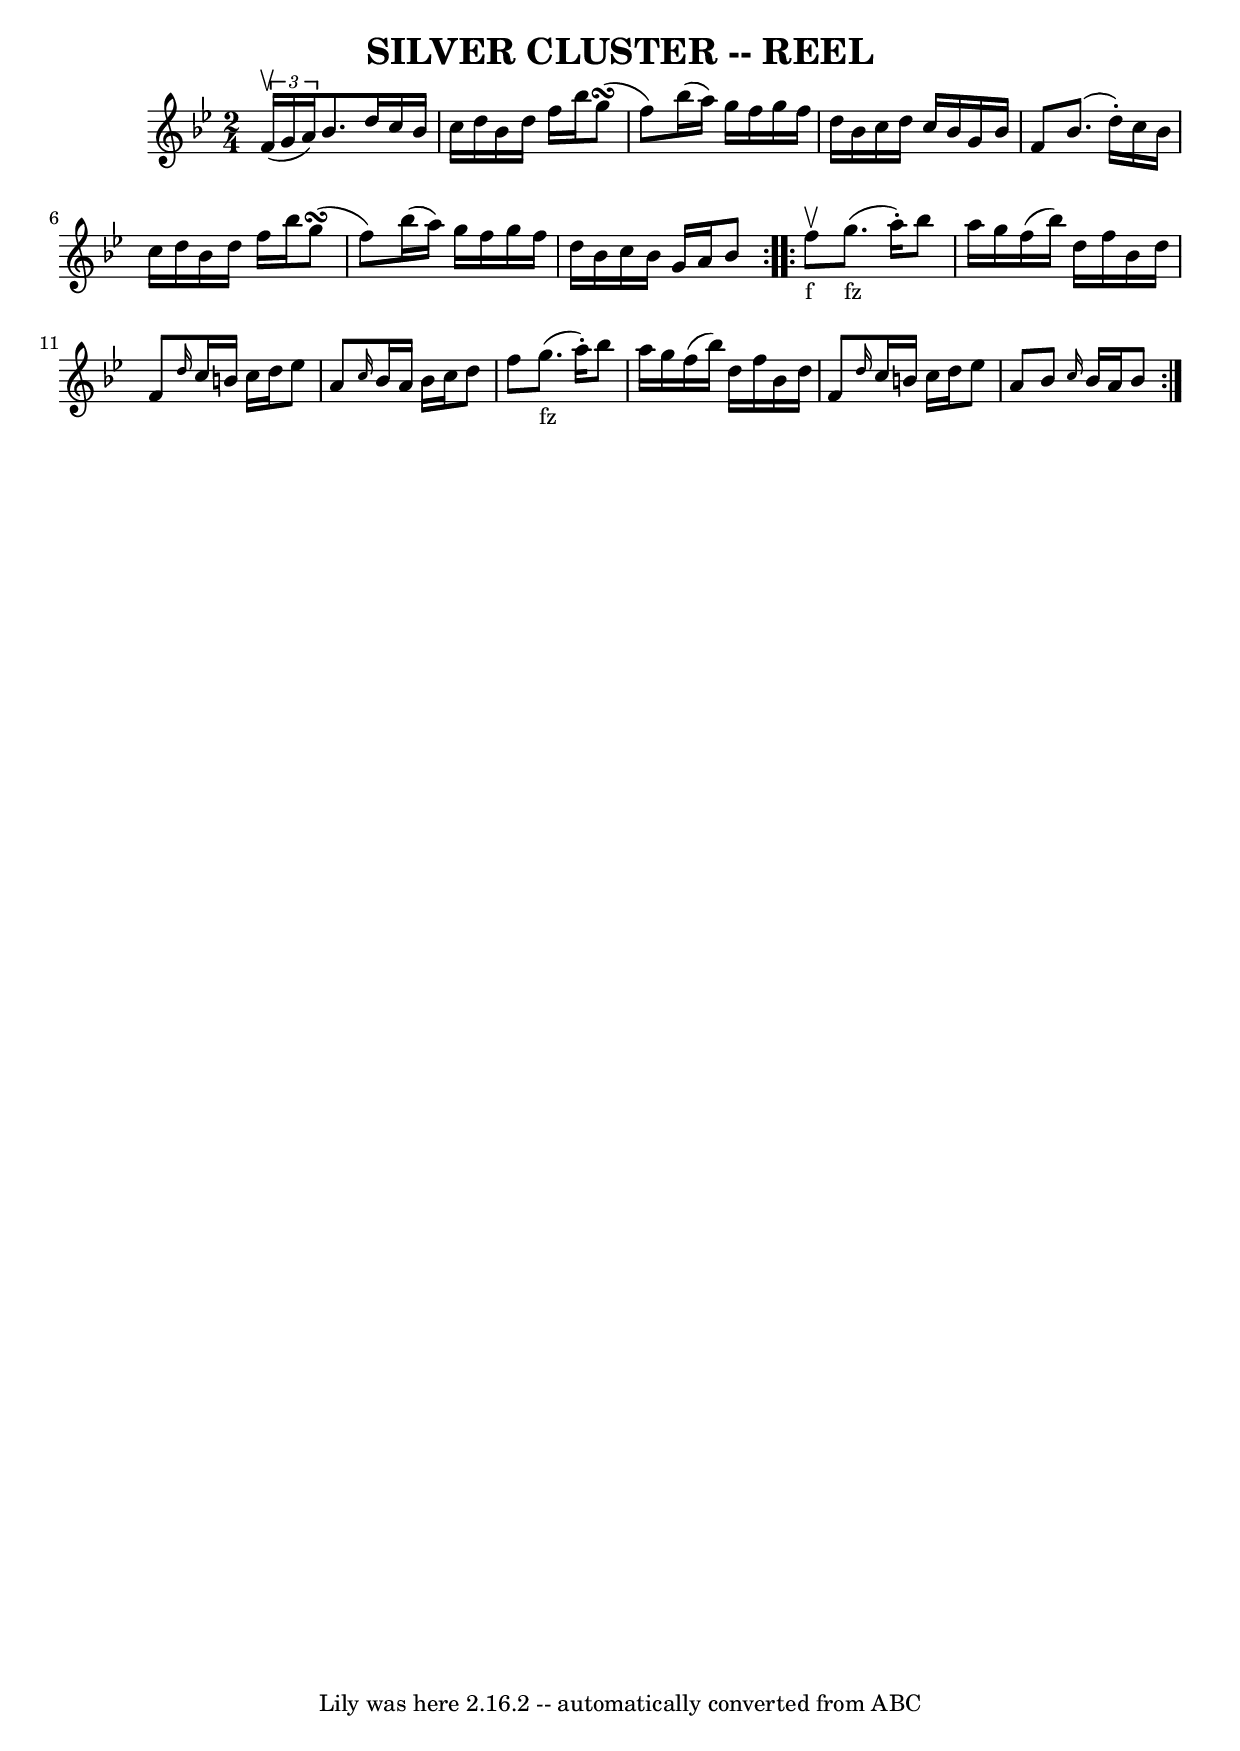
\version "2.7.40"
\include "Mammoth.ily"
\header {
	book = "Ryan's Mammoth Collection of Fiddle Tunes"
	crossRefNumber = "1"
	footnotes = ""
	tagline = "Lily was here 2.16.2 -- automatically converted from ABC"
	title = "SILVER CLUSTER -- REEL"
}
voicedefault =  {
\set Score.defaultBarType = "empty"

\repeat volta 2 {
\time 2/4 \key bes \major   \times 2/3 { f'16 (^\upbow g'16 a'16) }   
    |
 bes'8. d''16 c''16 bes'16 c''16 d''16    |
 
 bes'16 d''16 f''16 bes''16 g''8 (\turn f''8)   |
   
bes''16 (a''16) g''16 f''16 g''16 f''16 d''16 bes'16    
|
 c''16 d''16 c''16 bes'16 g'16 bes'16 f'8        
|
 bes'8. (d''16 -.) c''16 bes'16 c''16 d''16    
|
 bes'16 d''16 f''16 bes''16 g''8 (\turn f''8)   
|
 bes''16 (a''16) g''16 f''16 g''16 f''16 d''16    
bes'16    |
 c''16 bes'16 g'16 a'16 bes'8    }     
\repeat volta 2 { f''8_"f"^\upbow       |
 g''8._"fz"(a''16 
-.) bes''8 a''16 g''16    |
 f''16 (bes''16) d''16    
f''16 bes'16 d''16 f'8    |
 \grace { d''16  } c''16    
b'16 c''16 d''16 ees''8 a'8    |
 \grace { c''16  }   
bes'16 a'16 bes'16 c''16 d''8 f''8        |
 g''8. 
_"fz"(a''16 -.) bes''8 a''16 g''16    |
 f''16 (bes''16 
) d''16 f''16 bes'16 d''16 f'8    |
 \grace { d''16  } 
 c''16 b'16 c''16 d''16 ees''8 a'8    |
 bes'8  
\grace { c''16  } bes'16 a'16 bes'8    }   
}

\score{
    <<

	\context Staff="default"
	{
	    \voicedefault 
	}

    >>
	\layout {
	}
	\midi {}
}
